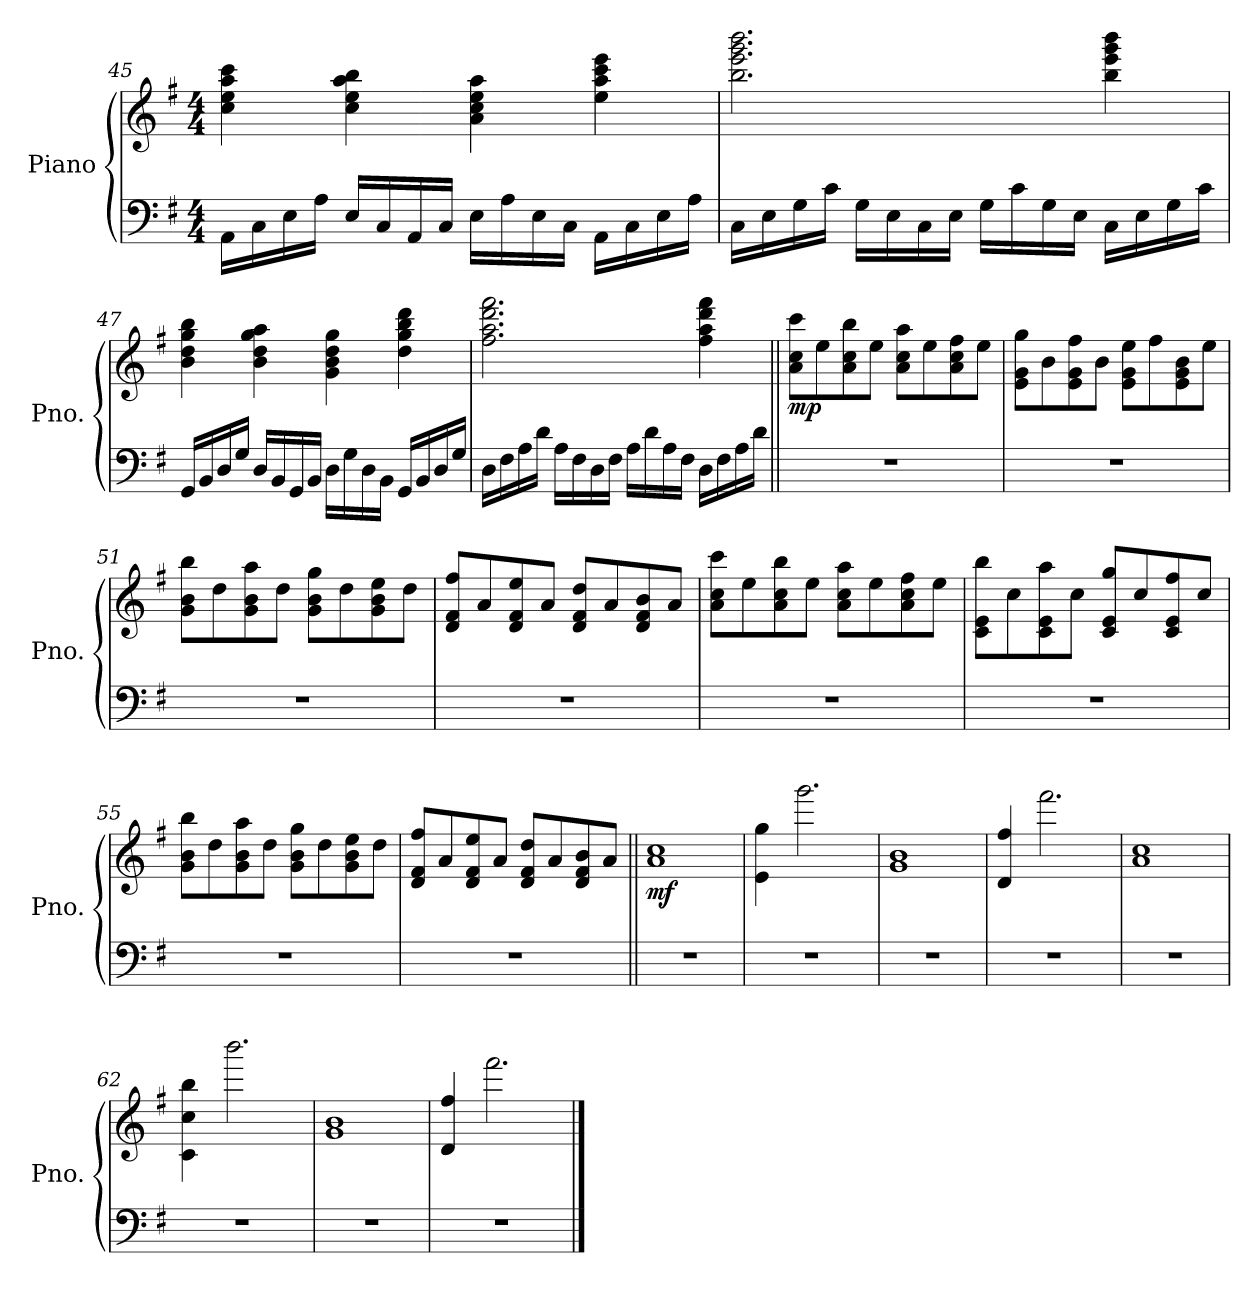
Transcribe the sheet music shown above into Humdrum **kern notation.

**kern	**kern	**dynam
*part1	*part1	*part1
*staff2	*staff1	*staff1/2
*I"Piano	*	*
*I'Pno.	*	*
!!LO:LB:g=z
*clefF4	*clefG2	*
*k[f#]	*k[f#]	*
*M4/4	*M4/4	*
=45	=45	=45
16AA\LL	4cc\ 4ee\ 4aa\ 4ccc\	.
16C\	.	.
16E\	.	.
16A\JJ	.	.
16E/LL	4cc\ 4ee\ 4aa\ 4bb\	.
16C/	.	.
16AA/	.	.
16C/JJ	.	.
16E\LL	4a\ 4cc\ 4ee\ 4aa\	.
16A\	.	.
16E\	.	.
16C\JJ	.	.
16AA\LL	4ee\ 4aa\ 4ccc\ 4eee\	.
16C\	.	.
16E\	.	.
16A\JJ	.	.
=46	=46	=46
16C\LL	2.bb\ 2.eee\ 2.ggg\ 2.bbb\	.
16E\	.	.
16G\	.	.
16c\JJ	.	.
16G\LL	.	.
16E\	.	.
16C\	.	.
16E\JJ	.	.
16G\LL	.	.
16c\	.	.
16G\	.	.
16E\JJ	.	.
16C\LL	4bb\ 4eee\ 4ggg\ 4bbb\	.
16E\	.	.
16G\	.	.
16c\JJ	.	.
!!LO:PB:g=z
=47	=47	=47
16GG/LL	4b\ 4dd\ 4gg\ 4bb\	.
16BB/	.	.
16D/	.	.
16G/JJ	.	.
16D/LL	4b\ 4dd\ 4gg\ 4aa\	.
16BB/	.	.
16GG/	.	.
16BB/JJ	.	.
16D\LL	4g\ 4b\ 4dd\ 4gg\	.
16G\	.	.
16D\	.	.
16BB\JJ	.	.
16GG/LL	4dd\ 4gg\ 4bb\ 4ddd\	.
16BB/	.	.
16D/	.	.
16G/JJ	.	.
=48	=48	=48
16D\LL	2.ff#\ 2.aa\ 2.ddd\ 2.fff#\	.
16F#\	.	.
16A\	.	.
16d\JJ	.	.
16A\LL	.	.
16F#\	.	.
16D\	.	.
16F#\JJ	.	.
16A\LL	.	.
16d\	.	.
16A\	.	.
16F#\JJ	.	.
16D\LL	4ff#\ 4aa\ 4ddd\ 4fff#\	.
16F#\	.	.
16A\	.	.
16d\JJ	.	.
!!LO:LB:g=z
=49||	=49||	=49||
!	!	!LO:DY:b
1r	8a\ 8cc\ 8ccc\L	mp
.	8ee\	.
.	8a\ 8cc\ 8bb\	.
.	8ee\J	.
.	8a\ 8cc\ 8aa\L	.
.	8ee\	.
.	8a\ 8cc\ 8ff#\	.
.	8ee\J	.
=50	=50	=50
1r	8e\ 8g\ 8gg\L	.
.	8b\	.
.	8e\ 8g\ 8ff#\	.
.	8b\J	.
.	8e\ 8g\ 8ee\L	.
.	8ff#\	.
.	8e\ 8g\ 8b\	.
.	8ee\J	.
=51	=51	=51
1r	8g\ 8b\ 8bb\L	.
.	8dd\	.
.	8g\ 8b\ 8aa\	.
.	8dd\J	.
.	8g\ 8b\ 8gg\L	.
.	8dd\	.
.	8g\ 8b\ 8ee\	.
.	8dd\J	.
=52	=52	=52
1r	8d/ 8f#/ 8ff#/L	.
.	8a/	.
.	8d/ 8f#/ 8ee/	.
.	8a/J	.
.	8d/ 8f#/ 8dd/L	.
.	8a/	.
.	8d/ 8f#/ 8b/	.
.	8a/J	.
!!LO:LB:g=z
=53	=53	=53
1r	8a\ 8cc\ 8ccc\L	.
.	8ee\	.
.	8a\ 8cc\ 8bb\	.
.	8ee\J	.
.	8a\ 8cc\ 8aa\L	.
.	8ee\	.
.	8a\ 8cc\ 8ff#\	.
.	8ee\J	.
=54	=54	=54
1r	8c\ 8e\ 8bb\L	.
.	8cc\	.
.	8c\ 8e\ 8aa\	.
.	8cc\J	.
.	8c/ 8e/ 8gg/L	.
.	8cc/	.
.	8c/ 8e/ 8ff#/	.
.	8cc/J	.
=55	=55	=55
1r	8g\ 8b\ 8bb\L	.
.	8dd\	.
.	8g\ 8b\ 8aa\	.
.	8dd\J	.
.	8g\ 8b\ 8gg\L	.
.	8dd\	.
.	8g\ 8b\ 8ee\	.
.	8dd\J	.
=56	=56	=56
1r	8d/ 8f#/ 8ff#/L	.
.	8a/	.
.	8d/ 8f#/ 8ee/	.
.	8a/J	.
.	8d/ 8f#/ 8dd/L	.
.	8a/	.
.	8d/ 8f#/ 8b/	.
.	8a/J	.
!!LO:LB:g=z
=57||	=57||	=57||
*	*MM70	*
!	!	!LO:DY:b
1r	1a 1cc	mf
=58	=58	=58
1r	4e\ 4gg\	.
.	2.ggg\	.
=59	=59	=59
1r	1g 1b	.
=60	=60	=60
1r	4d/ 4ff#/	.
.	2.fff#\	.
=61	=61	=61
1r	1a 1cc	.
=62	=62	=62
1r	4c\ 4cc\ 4bb\	.
.	2.bbb\	.
=63	=63	=63
1r	1g 1b	.
=64	=64	=64
1r	4d/ 4ff#/	.
.	2.fff#\	.
==	==	==
*-	*-	*-
